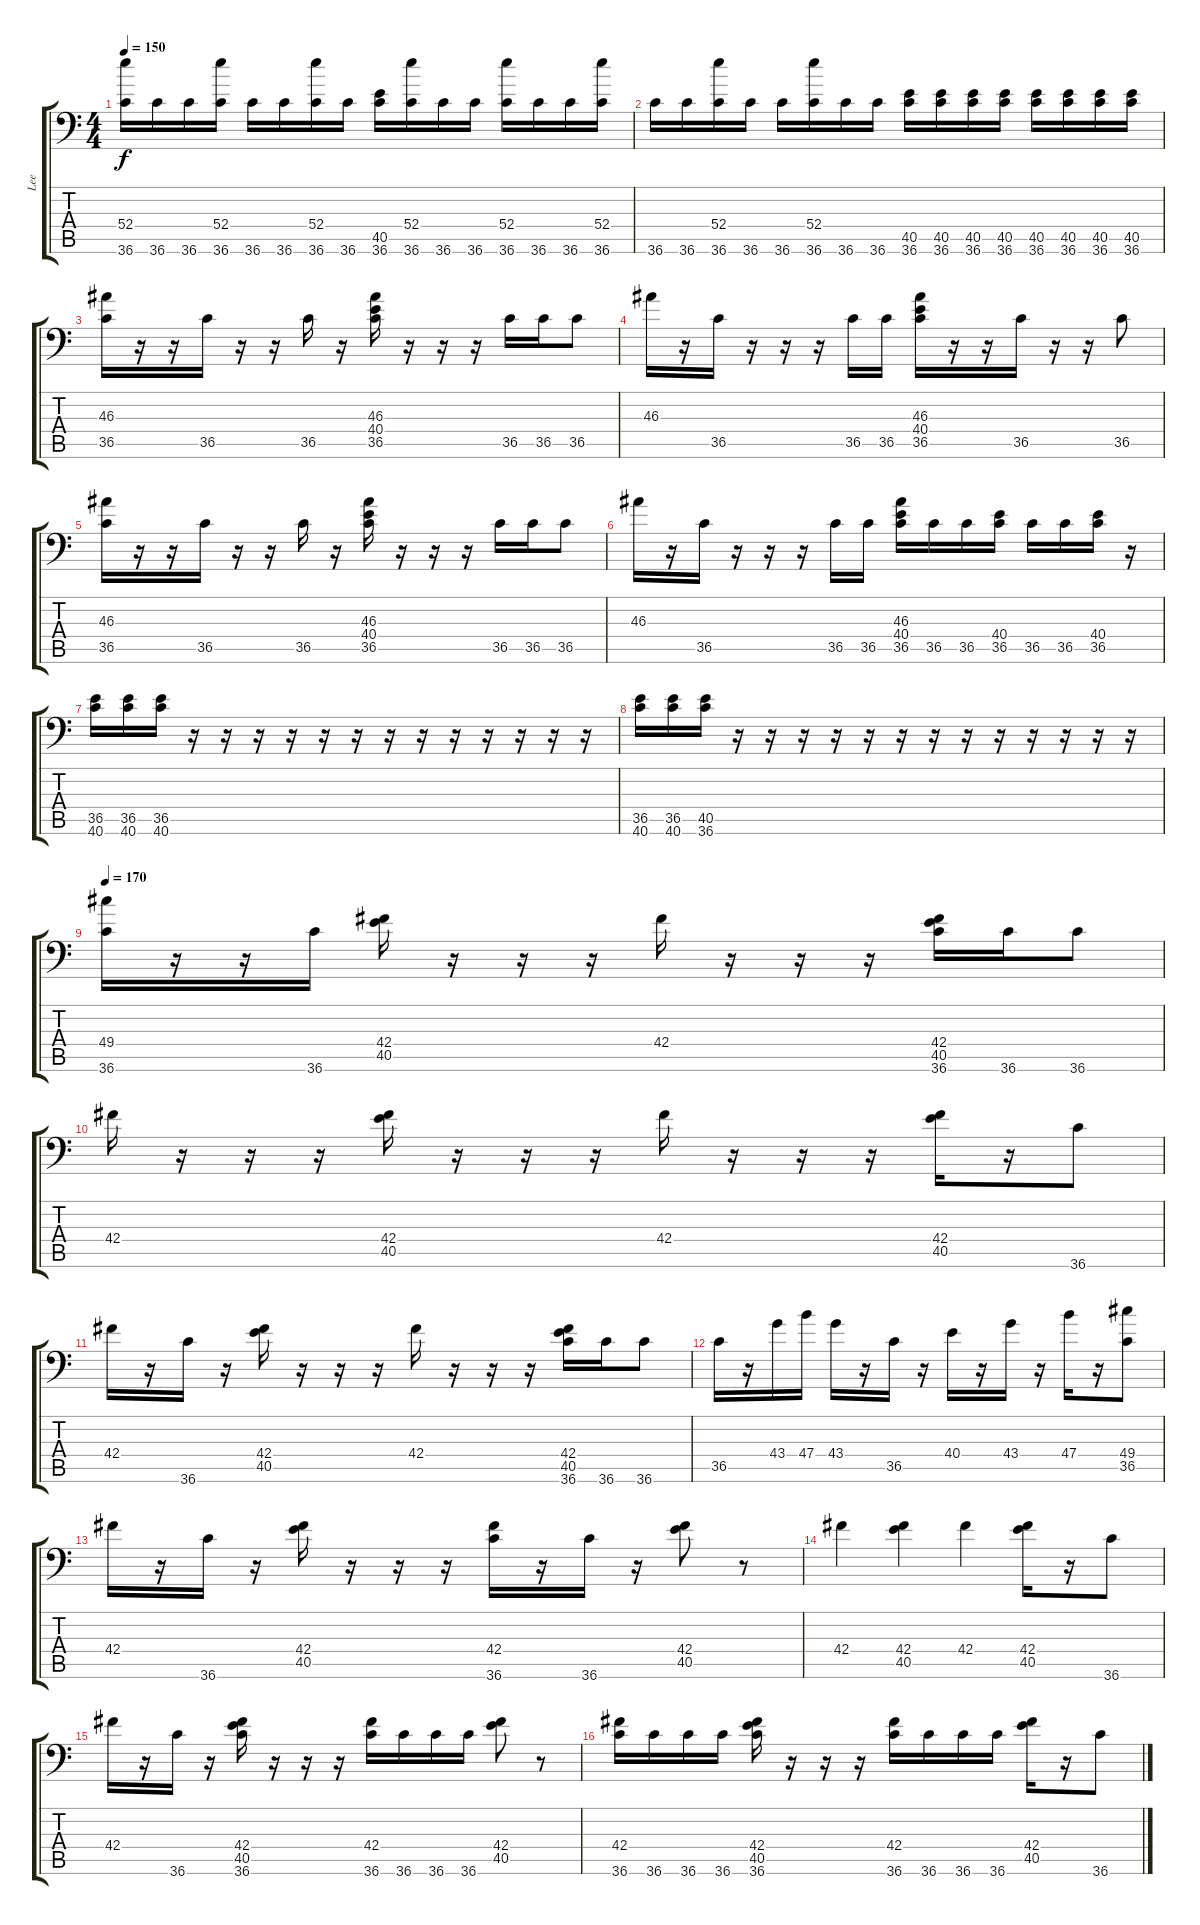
\track ("Lee" "Lee") {instrument acousticgrandpiano}
\staff {score tabs}
\tuning (C-1 C-1 C-1 C-1 C-1 C-1) {hide}
\ts (4 4)
\tempo 150
\clef f4
\ks c
(52.4 36.6).16{dy f} 36.6.16 36.6.16 (52.4 36.6).16 36.6.16 36.6.16 (52.4 36.6).16 36.6.16 (40.5 36.6).16 (52.4 36.6).16 36.6.16 36.6.16 (52.4 36.6).16 36.6.16 36.6.16 (52.4 36.6).16 |
36.6.16 36.6.16 (52.4 36.6).16 36.6.16 36.6.16 (52.4 36.6).16 36.6.16 36.6.16 (40.5 36.6).16 (40.5 36.6).16 (40.5 36.6).16 (40.5 36.6).16 (40.5 36.6).16 (40.5 36.6).16 (40.5 36.6).16 (40.5 36.6).16 |
(46.3 36.5).16 r.16 r.16 36.5.16 r.16 r.16 36.5.16 r.16 (46.3 40.4 36.5).16 r.16 r.16 r.16 36.5.16 36.5.16 36.5.8 |
46.3.16 r.16 36.5.16 r.16 r.16 r.16 36.5.16 36.5.16 (46.3 40.4 36.5).16 r.16 r.16 36.5.16 r.16 r.16 36.5.8 |
(46.3 36.5).16 r.16 r.16 36.5.16 r.16 r.16 36.5.16 r.16 (46.3 40.4 36.5).16 r.16 r.16 r.16 36.5.16 36.5.16 36.5.8 |
46.3.16 r.16 36.5.16 r.16 r.16 r.16 36.5.16 36.5.16 (46.3 40.4 36.5).16 36.5.16 36.5.16 (40.4 36.5).16 36.5.16 36.5.16 (40.4 36.5).16 r.16 |
(36.5 40.6).16 (36.5 40.6).16 (36.5 40.6).16 r.16 r.16 r.16 r.16 r.16 r.16 r.16 r.16 r.16 r.16 r.16 r.16 r.16 |
(36.5 40.6).16 (36.5 40.6).16 (40.5 36.6).16 r.16 r.16 r.16 r.16 r.16 r.16 r.16 r.16 r.16 r.16 r.16 r.16 r.16 |
\tempo 170
(49.4 36.6).16 r.16 r.16 36.6.16 (42.4 40.5).16 r.16 r.16 r.16 42.4.16 r.16 r.16 r.16 (42.4 40.5 36.6).16 36.6.16 36.6.8 |
42.4.16 r.16 r.16 r.16 (42.4 40.5).16 r.16 r.16 r.16 42.4.16 r.16 r.16 r.16 (42.4 40.5).16 r.16 36.6.8 |
42.4.16 r.16 36.6.16 r.16 (42.4 40.5).16 r.16 r.16 r.16 42.4.16 r.16 r.16 r.16 (42.4 40.5 36.6).16 36.6.16 36.6.8 |
36.5.16 r.16 43.4.16 47.4.16 43.4.16 r.16 36.5.16 r.16 40.4.16 r.16 43.4.16 r.16 47.4.16 r.16 (49.4 36.5).8 |
42.4.16 r.16 36.6.16 r.16 (42.4 40.5).16 r.16 r.16 r.16 (42.4 36.6).16 r.16 36.6.16 r.16 (42.4 40.5).8 r.8 |
42.4.4 (42.4 40.5).4 42.4.4 (42.4 40.5).16 r.16 36.6.8 |
42.4.16 r.16 36.6.16 r.16 (42.4 40.5 36.6).16 r.16 r.16 r.16 (42.4 36.6).16 36.6.16 36.6.16 36.6.16 (42.4 40.5).8 r.8 |
(42.4 36.6).16 36.6.16 36.6.16 36.6.16 (42.4 40.5 36.6).16 r.16 r.16 r.16 (42.4 36.6).16 36.6.16 36.6.16 36.6.16 (42.4 40.5).16 r.16 36.6.8
